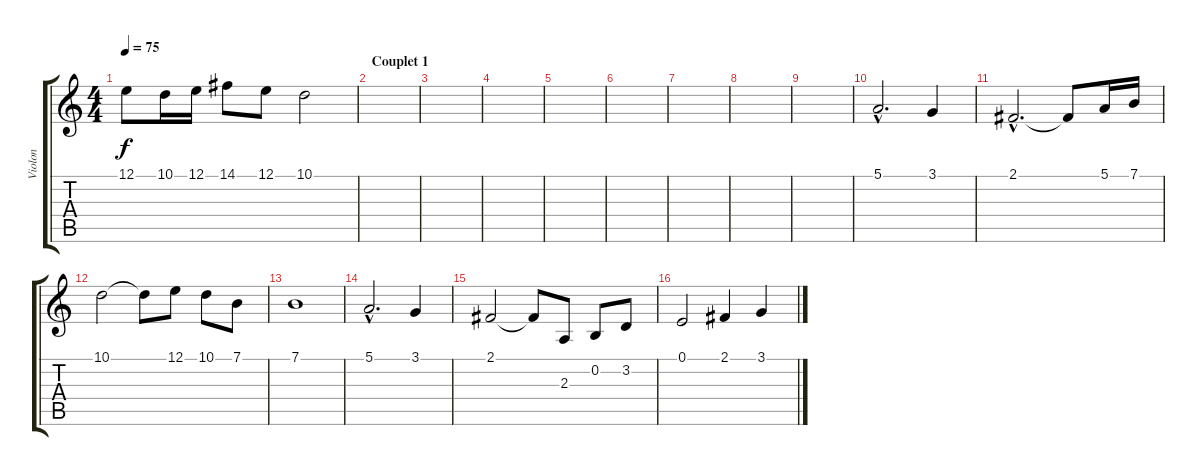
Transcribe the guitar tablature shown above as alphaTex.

\track ("Violon" "Violon") {instrument violin}
\staff {score tabs}
\tuning (E4 B3 G3 D3 A2 E2) {hide}
\ts (4 4)
\tempo 75
\clef g2
\ks c
12.1.8{dy f} 10.1.16 12.1.16 14.1.8 12.1.8 10.1.2 |
\section ("" "Couplet 1")
|
|
|
|
|
|
|
|
5.1{hac}.2{d} 3.1.4 |
2.1{hac}.2{d} 2.1{t}.8 5.1.16 7.1.16 |
10.1.2 10.1{t}.8 12.1.8 10.1.8 7.1.8 |
7.1.1 |
5.1{hac}.2{d} 3.1.4 |
2.1.2 2.1{t}.8 2.3.8 0.2.8 3.2.8 |
0.1.2 2.1.4 3.1.4
